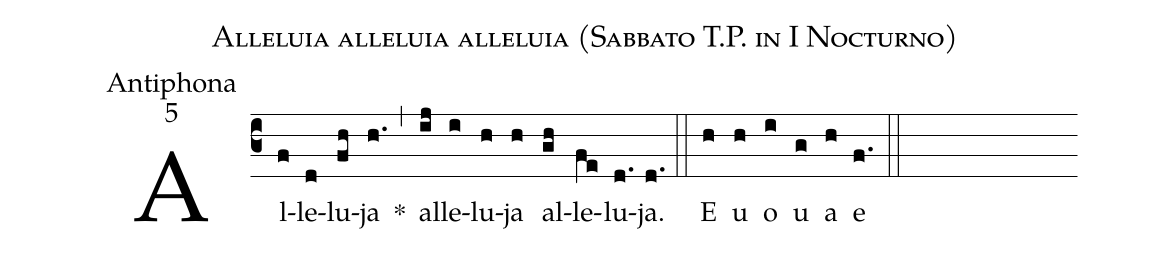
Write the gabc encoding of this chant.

name:Alleluia alleluia alleluia (Sabbato T.P. in I Nocturno);
office-part:Antiphona;
mode:5;
%%
(c3) Al(f)le(d)lu(fh)ja(h.) *(,) al(ij)le(i)lu(h)ja(h) al(gh)le(fe)lu(d.)ja.(d.) (::) <eu>E(h) u(h) o(i) u(g) a(h) e</eu>(f.) (::)
